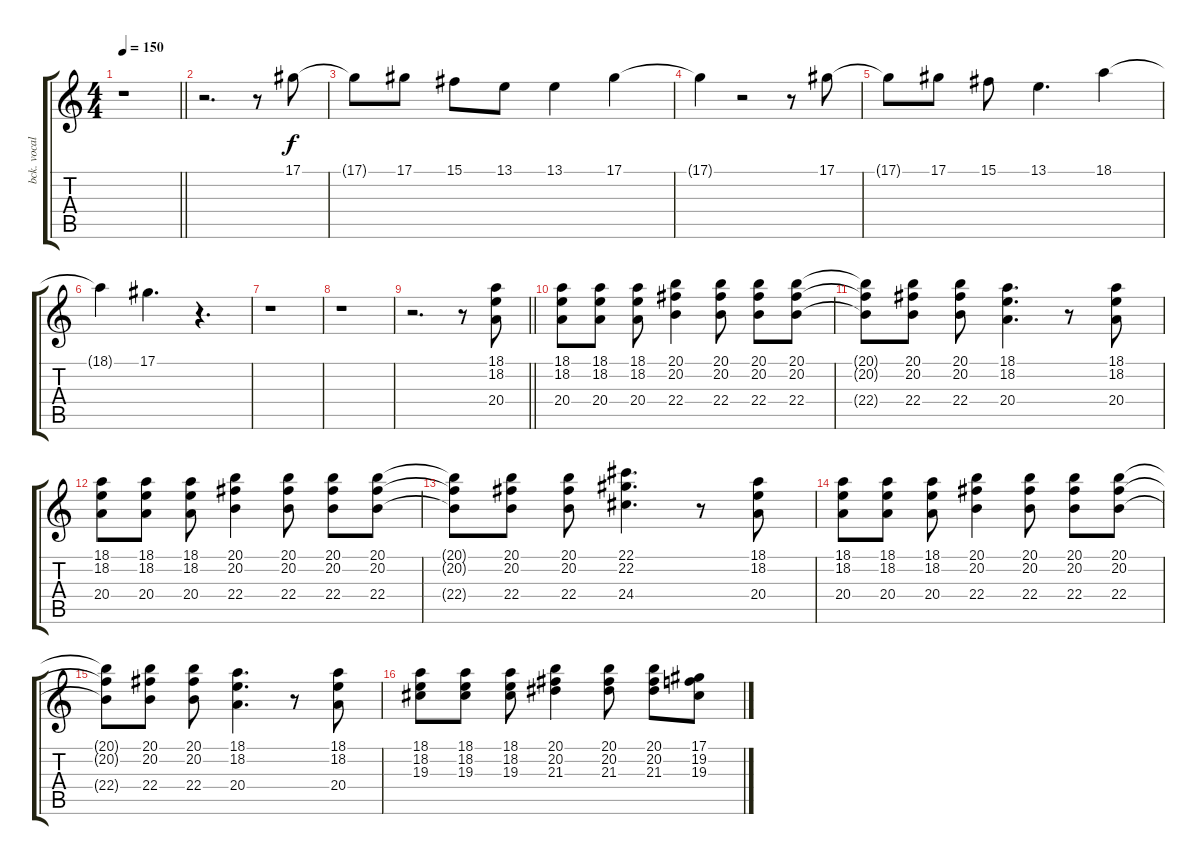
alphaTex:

\track ("bck. vocal" "bck. vocal") {instrument flute}
\staff {score tabs}
\tuning (Eb4 Bb3 Gb3 Db3 Ab2 Eb2) {hide}
\ts (4 4)
\tempo 150
\clef g2
\barLineRight lightlight
\ks c
r.1{dy f} |
r.2{d} r.8 17.1.8 |
17.1{t}.8 17.1.8 15.1.8 13.1.8 13.1.4 17.1.4 |
17.1{t}.4 r.2 r.8 17.1.8 |
17.1{t}.8 17.1.8 15.1.8 13.1.4{d} 18.1.4 |
18.1{t}.4 17.1.4{d} r.4{d} |
r.1 |
r.1 |
\barLineRight lightlight
r.2{d} r.8 (18.1 18.2 20.4).8 |
(18.1 18.2 20.4).8 (18.1 18.2 20.4).8 (18.1 18.2 20.4).8 (20.1 20.2 22.4).4 (20.1 20.2 22.4).8 (20.1 20.2 22.4).8 (20.1 20.2 22.4).8 |
(20.1{t} 20.2{t} 22.4{t}).8 (20.1 20.2 22.4).8 (20.1 20.2 22.4).8 (18.1 18.2 20.4).4{d} r.8 (18.1 18.2 20.4).8 |
(18.1 18.2 20.4).8 (18.1 18.2 20.4).8 (18.1 18.2 20.4).8 (20.1 20.2 22.4).4 (20.1 20.2 22.4).8 (20.1 20.2 22.4).8 (20.1 20.2 22.4).8 |
(20.1{t} 20.2{t} 22.4{t}).8 (20.1 20.2 22.4).8 (20.1 20.2 22.4).8 (22.1 22.2 24.4).4{d} r.8 (18.1 18.2 20.4).8 |
(18.1 18.2 20.4).8 (18.1 18.2 20.4).8 (18.1 18.2 20.4).8 (20.1 20.2 22.4).4 (20.1 20.2 22.4).8 (20.1 20.2 22.4).8 (20.1 20.2 22.4).8 |
(20.1{t} 20.2{t} 22.4{t}).8 (20.1 20.2 22.4).8 (20.1 20.2 22.4).8 (18.1 18.2 20.4).4{d} r.8 (18.1 18.2 20.4).8 |
(18.1 18.2 19.3).8 (18.1 18.2 19.3).8 (18.1 18.2 19.3).8 (20.1 20.2 21.3).4 (20.1 20.2 21.3).8 (20.1 20.2 21.3).8 (17.1 19.2 19.3).8
